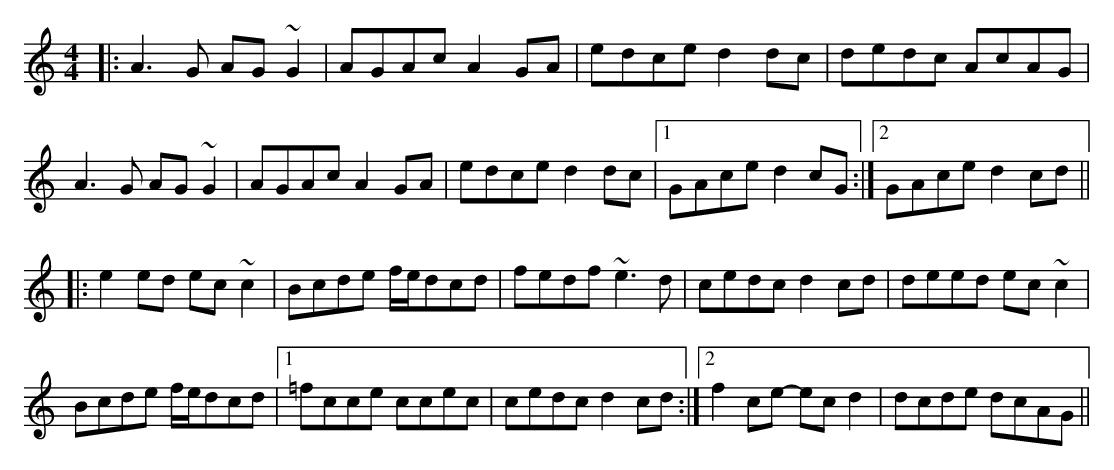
X:1
M:4/4
K:Amin
|:A3G AG~G2|AGAc A2GA|edce d2dc|dedc AcAG|
A3G AG~G2|AGAc A2GA|edce d2dc|1 GAce d2cG:|2 GAce d2cd||
|:e2ed ec~c2|Bcde f/e/dcd|fedf ~e3d|cedc d2cd|deed ec~c2|
Bcde f/e/dcd|1 =fcce ccec|cedc d2cd:|2 f2ce- ecd2|dcde dcAG||
